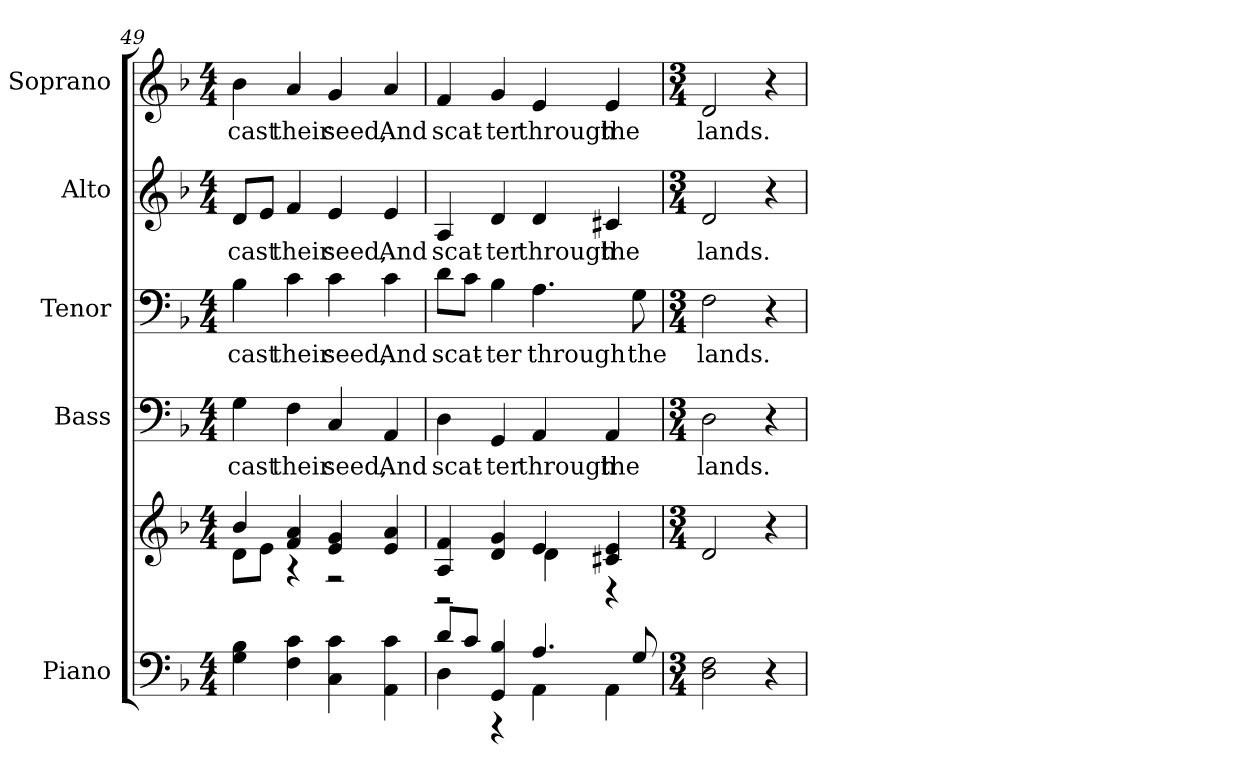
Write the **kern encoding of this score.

**kern	**kern	**kern	**text	**kern	**text	**kern	**text	**kern	**text
*part5	*part5	*part4	*part4	*part3	*part3	*part2	*part2	*part1	*part1
*staff6	*staff5	*staff4	*staff4	*staff3	*staff3	*staff2	*staff2	*staff1	*staff1
*I"Piano	*	*I"Bass	*	*I"Tenor	*	*I"Alto	*	*I"Soprano	*
*I'Pno.	*	*I'B.	*	*I'T.	*	*I'A.	*	*I'S.	*
*clefF4	*clefG2	*clefF4	*	*clefF4	*	*clefG2	*	*clefG2	*
*k[b-]	*k[b-]	*k[b-]	*	*k[b-]	*	*k[b-]	*	*k[b-]	*
*F:	*F:	*F:	*	*F:	*	*F:	*	*F:	*
*M4/4	*M4/4	*M4/4	*	*M4/4	*	*M4/4	*	*M4/4	*
=49	=49	=49	=49	=49	=49	=49	=49	=49	=49
*	*^	*	*	*	*	*	*	*	*
!	!	!	!	!LO:LY:b:color=#000000	!	!	!	!	!	!
!	!	!	!	!	!	!LO:LY:b:color=#000000	!	!	!	!
!	!	!	!	!	!	!	!	!LO:LY:b:color=#000000	!	!
!	!	!	!	!	!	!	!	!	!	!LO:LY:b:color=#000000
4Gi\ 4B-i	4b-i/	8di\L	4Gi\	cast	4B-i\	cast	8di/L	cast	4b-i\	cast
.	.	8ei\J	.	.	.	.	8ei/J	.	.	.
!	!	!	!	!LO:LY:b:color=#000000	!	!	!	!	!	!
!	!	!	!	!	!	!LO:LY:b:color=#000000	!	!	!	!
!	!	!	!	!	!	!	!	!LO:LY:b:color=#000000	!	!
!	!	!	!	!	!	!	!	!	!	!LO:LY:b:color=#000000
4Fi\ 4ci	4fi/ 4ai	4r	4Fi\	their	4ci\	their	4fi/	their	4ai/	their
!	!	!	!	!LO:LY:b:color=#000000	!	!	!	!	!	!
!	!	!	!	!	!	!LO:LY:b:color=#000000	!	!	!	!
!	!	!	!	!	!	!	!	!LO:LY:b:color=#000000	!	!
!	!	!	!	!	!	!	!	!	!	!LO:LY:b:color=#000000
4Ci\ 4ci	4ei/ 4gi	2r	4Ci/	seed,	4ci\	seed,	4ei/	seed,	4gi/	seed,
!	!	!	!	!LO:LY:b:color=#000000	!	!	!	!	!	!
!	!	!	!	!	!	!LO:LY:b:color=#000000	!	!	!	!
!	!	!	!	!	!	!	!	!LO:LY:b:color=#000000	!	!
!	!	!	!	!	!	!	!	!	!	!LO:LY:b:color=#000000
4AAi\ 4ci	4ei/ 4ai	.	4AAi/	And	4ci\	And	4ei/	And	4ai/	And
!!LO:LB:g=z
=50	=50	=50	=50	=50	=50	=50	=50	=50	=50	=50
*^	*	*	*	*	*	*	*	*	*	*
!	!	!	!	!	!LO:LY:b:color=#000000	!	!	!	!	!	!
!	!	!	!	!	!	!	!LO:LY:b:color=#000000	!	!	!	!
!	!	!	!	!	!	!	!	!	!LO:LY:b:color=#000000	!	!
!	!	!	!	!	!	!	!	!	!	!	!LO:LY:b:color=#000000
8di/L	4Di\	4Ai/ 4fi	2r	4Di\	scat-	8di\L	scat-	4Ai/	scat-	4fi/	scat-
8ci/J	.	.	.	.	.	8ci\J	.	.	.	.	.
!	!	!	!	!	!LO:LY:b:color=#000000	!	!	!	!	!	!
!	!	!	!	!	!	!	!LO:LY:b:color=#000000	!	!	!	!
!	!	!	!	!	!	!	!	!	!LO:LY:b:color=#000000	!	!
!	!	!	!	!	!	!	!	!	!	!	!LO:LY:b:color=#000000
4GGi/ 4B-i	4r	4di/ 4gi	.	4GGi/	-ter	4B-i\	-ter	4di/	-ter	4gi/	-ter
!	!	!	!	!	!LO:LY:b:color=#000000	!	!	!	!	!	!
!	!	!	!	!	!	!	!LO:LY:b:color=#000000	!	!	!	!
!	!	!	!	!	!	!	!	!	!LO:LY:b:color=#000000	!	!
!	!	!	!	!	!	!	!	!	!	!	!LO:LY:b:color=#000000
4.Ai/	4AAi\	4ei/	4di\	4AAi/	through	4.Ai\	through	4di/	through	4ei/	through
!	!	!	!	!	!LO:LY:b:color=#000000	!	!	!	!	!	!
!	!	!	!	!	!	!	!	!	!LO:LY:b:color=#000000	!	!
!	!	!	!	!	!	!	!	!	!	!	!LO:LY:b:color=#000000
.	4AAi\	4c#Xi/ 4ei	4r	4AAi/	the	.	.	4c#Xi/	the	4ei/	the
!	!	!	!	!	!	!	!LO:LY:b:color=#000000	!	!	!	!
8Gi/	.	.	.	.	.	8Gi\	the	.	.	.	.
*v	*v	*	*	*	*	*	*	*	*	*	*
*	*v	*v	*	*	*	*	*	*	*	*
=51	=51	=51	=51	=51	=51	=51	=51	=51	=51
*M3/4	*M3/4	*M3/4	*	*M3/4	*	*M3/4	*	*M3/4	*
!	!	!	!LO:LY:b:color=#000000	!	!	!	!	!	!
!	!	!	!	!	!LO:LY:b:color=#000000	!	!	!	!
!	!	!	!	!	!	!	!LO:LY:b:color=#000000	!	!
!	!	!	!	!	!	!	!	!	!LO:LY:b:color=#000000
2Di\ 2Fi	2di/	2Di\	lands.	2Fi\	lands.	2di/	lands.	2di/	lands.
4r	4r	4r	.	4r	.	4r	.	4r	.
=	=	=	=	=	=	=	=	=	=
*-	*-	*-	*-	*-	*-	*-	*-	*-	*-
